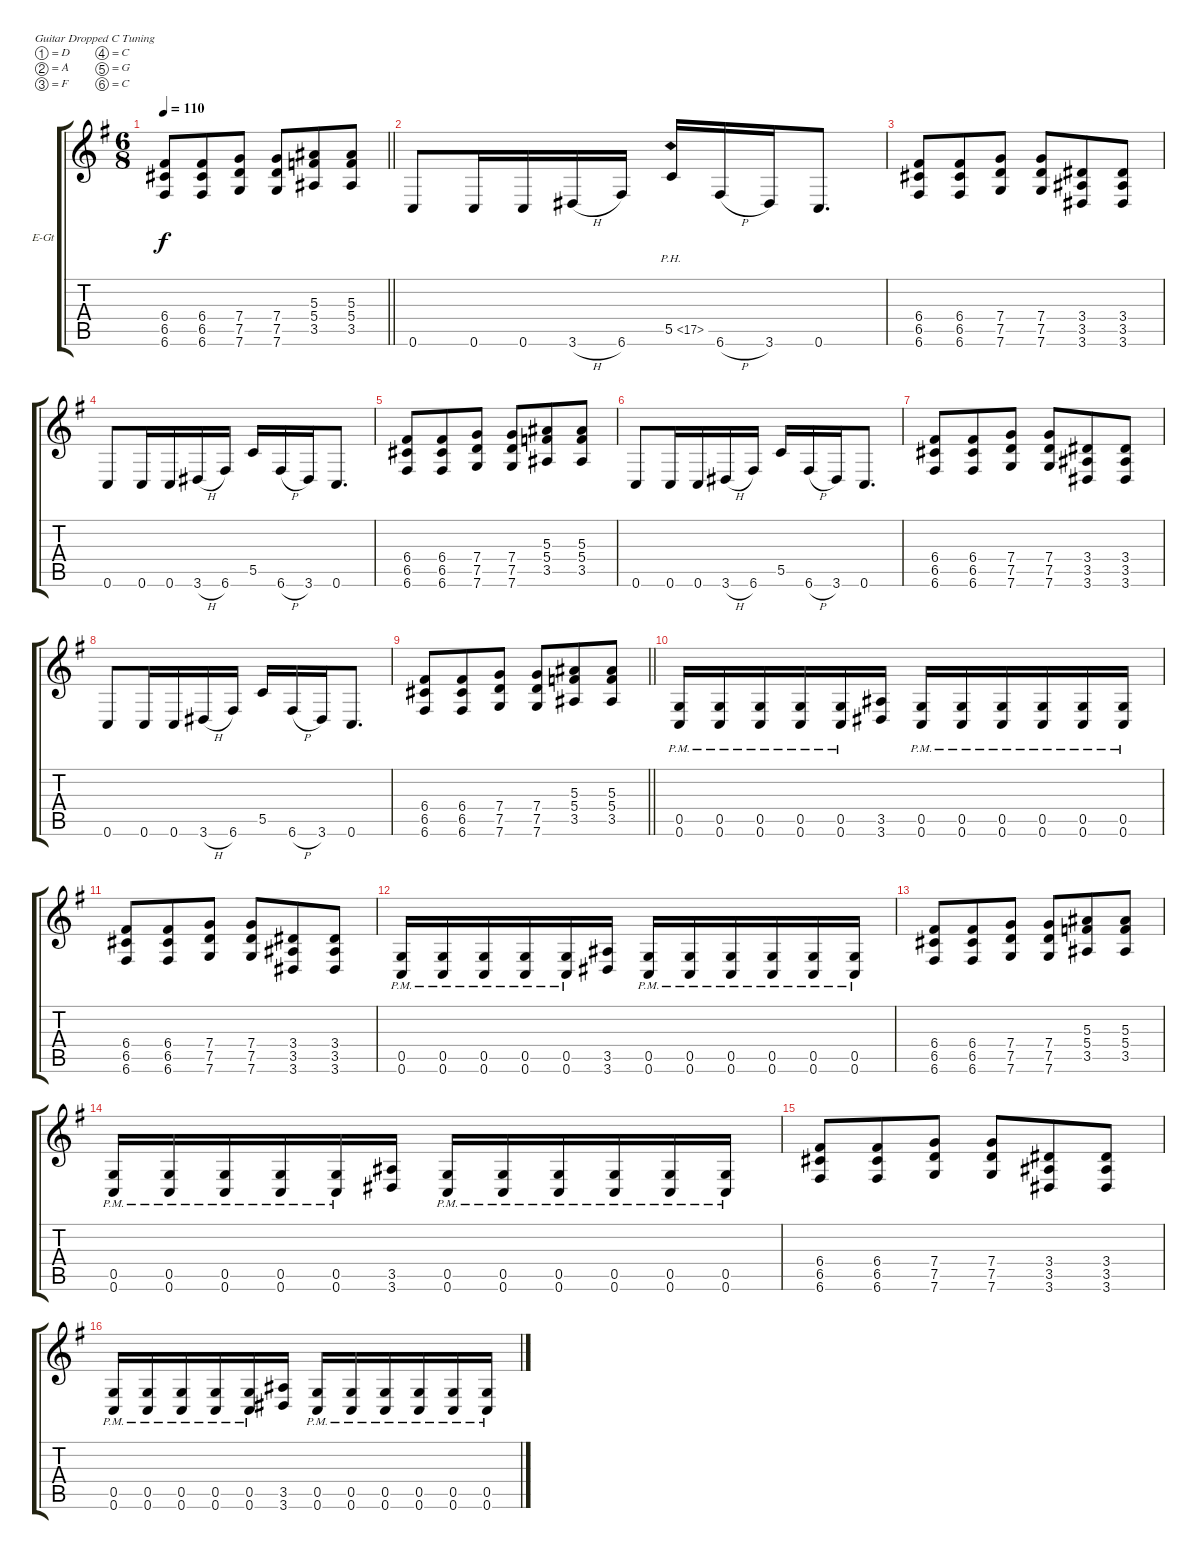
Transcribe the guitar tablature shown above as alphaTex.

\bracketExtendMode groupsimilarinstruments
\firstSystemTrackNameOrientation horizontal
\otherSystemsTrackNameOrientation horizontal
\track ("Electric Guitar 2" "E-Gt") {instrument distortionguitar}
\staff {score tabs}
\tuning (D4 A3 F3 C3 G2 C2)
\ts (6 8)
\tempo 110
\clef g2
\barLineRight lightlight
\ks eminor
(6.6 6.5 6.4).8{dy f} (6.6 6.5 6.4).8 (7.6 7.5 7.4).8 (7.6 7.5 7.4).8 (3.5 5.4 5.3).8 (3.5 5.4 5.3).8 |
0.6.8 0.6.16 0.6.16 3.6{h}.16 6.6.16 5.5{ph 12}.16 6.6{h}.16 3.6.16 0.6.8{d} |
(6.6 6.5 6.4).8 (6.6 6.5 6.4).8 (7.6 7.5 7.4).8 (7.6 7.5 7.4).8 (3.6 3.5 3.4).8 (3.6 3.5 3.4).8 |
0.6.8 0.6.16 0.6.16 3.6{h}.16 6.6.16 5.5.16 6.6{h}.16 3.6.16 0.6.8{d} |
(6.6 6.5 6.4).8 (6.6 6.5 6.4).8 (7.6 7.5 7.4).8 (7.6 7.5 7.4).8 (3.5 5.4 5.3).8 (3.5 5.4 5.3).8 |
0.6.8 0.6.16 0.6.16 3.6{h}.16 6.6.16 5.5.16 6.6{h}.16 3.6.16 0.6.8{d} |
(6.6 6.5 6.4).8 (6.6 6.5 6.4).8 (7.6 7.5 7.4).8 (7.6 7.5 7.4).8 (3.6 3.5 3.4).8 (3.6 3.5 3.4).8 |
0.6.8 0.6.16 0.6.16 3.6{h}.16 6.6.16 5.5.16 6.6{h}.16 3.6.16 0.6.8{d} |
\barLineRight lightlight
(6.6 6.5 6.4).8 (6.6 6.5 6.4).8 (7.6 7.5 7.4).8 (7.6 7.5 7.4).8 (3.5 5.4 5.3).8 (3.5 5.4 5.3).8 |
(0.6{pm} 0.5{pm}).16 (0.6{pm} 0.5{pm}).16 (0.6{pm} 0.5{pm}).16 (0.6{pm} 0.5{pm}).16 (0.6{pm} 0.5{pm}).16 (3.6 3.5).16 (0.6{pm} 0.5{pm}).16 (0.6{pm} 0.5{pm}).16 (0.6{pm} 0.5{pm}).16 (0.6{pm} 0.5{pm}).16 (0.6{pm} 0.5{pm}).16 (0.6{pm} 0.5{pm}).16 |
(6.6 6.5 6.4).8 (6.6 6.5 6.4).8 (7.6 7.5 7.4).8 (7.6 7.5 7.4).8 (3.6 3.5 3.4).8 (3.6 3.5 3.4).8 |
(0.6{pm} 0.5{pm}).16 (0.6{pm} 0.5{pm}).16 (0.6{pm} 0.5{pm}).16 (0.6{pm} 0.5{pm}).16 (0.6{pm} 0.5{pm}).16 (3.6 3.5).16 (0.6{pm} 0.5{pm}).16 (0.6{pm} 0.5{pm}).16 (0.6{pm} 0.5{pm}).16 (0.6{pm} 0.5{pm}).16 (0.6{pm} 0.5{pm}).16 (0.6{pm} 0.5{pm}).16 |
(6.6 6.5 6.4).8 (6.6 6.5 6.4).8 (7.6 7.5 7.4).8 (7.6 7.5 7.4).8 (3.5 5.4 5.3).8 (3.5 5.4 5.3).8 |
(0.6{pm} 0.5{pm}).16 (0.6{pm} 0.5{pm}).16 (0.6{pm} 0.5{pm}).16 (0.6{pm} 0.5{pm}).16 (0.6{pm} 0.5{pm}).16 (3.6 3.5).16 (0.6{pm} 0.5{pm}).16 (0.6{pm} 0.5{pm}).16 (0.6{pm} 0.5{pm}).16 (0.6{pm} 0.5{pm}).16 (0.6{pm} 0.5{pm}).16 (0.6{pm} 0.5{pm}).16 |
(6.6 6.5 6.4).8 (6.6 6.5 6.4).8 (7.6 7.5 7.4).8 (7.6 7.5 7.4).8 (3.6 3.5 3.4).8 (3.6 3.5 3.4).8 |
(0.6{pm} 0.5{pm}).16 (0.6{pm} 0.5{pm}).16 (0.6{pm} 0.5{pm}).16 (0.6{pm} 0.5{pm}).16 (0.6{pm} 0.5{pm}).16 (3.6 3.5).16 (0.6{pm} 0.5{pm}).16 (0.6{pm} 0.5{pm}).16 (0.6{pm} 0.5{pm}).16 (0.6{pm} 0.5{pm}).16 (0.6{pm} 0.5{pm}).16 (0.6{pm} 0.5{pm}).16
